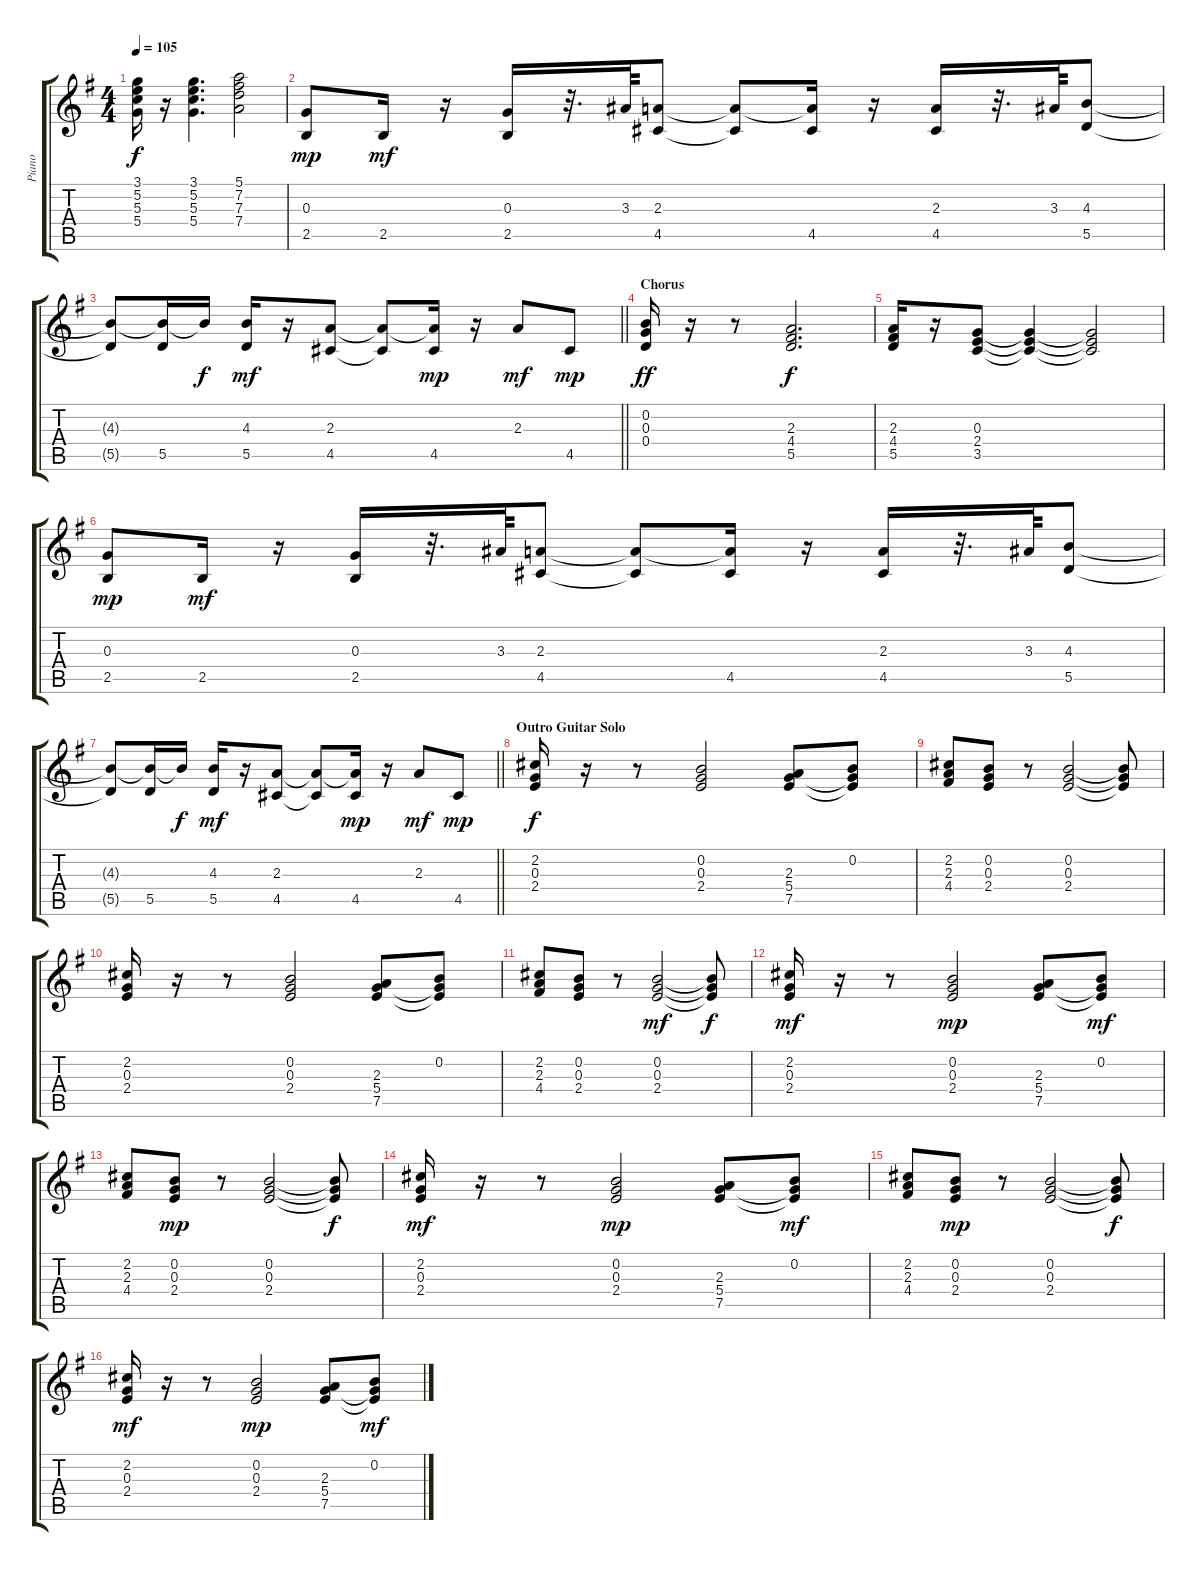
\track ("Piano" "Piano") {instrument electricpiano1}
\staff {score tabs}
\tuning (E5 B4 G4 D4 A3 E3) {hide}
\ts (4 4)
\tempo 105
\clef g2
\ks eminor
(3.1 5.2 5.3 5.4).16{dy f} r.16 (3.1 5.2 5.3 5.4).4{d} (5.1 7.2 7.3 7.4).2 |
(0.3 2.5).8{dy mp} 2.5.16{dy mf} r.16 (0.3 2.5).16 r.32{d} 3.3.64 (2.3 4.5).8 (2.3{t} 4.5{t}).8 (2.3{t} 4.5).16 r.16 (2.3 4.5).16 r.32{d} 3.3.64 (4.3 5.5).8 |
\barLineRight lightlight
(4.3{t} 5.5{t}).8 (4.3{t} 5.5).16 4.3{t}.16{dy f} (4.3 5.5).16{dy mf} r.16 (2.3 4.5).8 (2.3{t} 4.5{t}).8 (2.3{t} 4.5).16{dy mp} r.16 2.3.8{dy mf} 4.5.8{dy mp} |
\section ("" "Chorus")
(0.2 0.3 0.4).16{dy ff} r.16 r.8 (2.3 4.4 5.5).2{d dy f} |
(2.3 4.4 5.5).16 r.16 (0.3 2.4 3.5).8 (0.3{t} 2.4{t} 3.5{t}).4 (0.3{t} 2.4{t} 3.5{t}).2 |
(0.3 2.5).8{dy mp} 2.5.16{dy mf} r.16 (0.3 2.5).16 r.32{d} 3.3.64 (2.3 4.5).8 (2.3{t} 4.5{t}).8 (2.3{t} 4.5).16 r.16 (2.3 4.5).16 r.32{d} 3.3.64 (4.3 5.5).8 |
\barLineRight lightlight
(4.3{t} 5.5{t}).8 (4.3{t} 5.5).16 4.3{t}.16{dy f} (4.3 5.5).16{dy mf} r.16 (2.3 4.5).8 (2.3{t} 4.5{t}).8 (2.3{t} 4.5).16{dy mp} r.16 2.3.8{dy mf} 4.5.8{dy mp} |
\section ("" "Outro Guitar Solo")
(2.2 0.3 2.4).16{dy f} r.16 r.8 (0.2 0.3 2.4).2 (2.3 5.4 7.5).8 (0.2 5.4{t} 7.5{t}).8 |
(2.2 2.3 4.4).8 (0.2 0.3 2.4).8 r.8 (0.2 0.3 2.4).2 (0.2{t} 0.3{t} 2.4{t}).8 |
(2.2 0.3 2.4).16 r.16 r.8 (0.2 0.3 2.4).2 (2.3 5.4 7.5).8 (0.2 5.4{t} 7.5{t}).8 |
(2.2 2.3 4.4).8 (0.2 0.3 2.4).8 r.8 (0.2 0.3 2.4).2{dy mf} (0.2{t} 0.3{t} 2.4{t}).8{dy f} |
(2.2 0.3 2.4).16{dy mf} r.16 r.8 (0.2 0.3 2.4).2{dy mp} (2.3 5.4 7.5).8 (0.2 5.4{t} 7.5{t}).8{dy mf} |
(2.2 2.3 4.4).8 (0.2 0.3 2.4).8{dy mp} r.8 (0.2 0.3 2.4).2 (0.2{t} 0.3{t} 2.4{t}).8{dy f} |
(2.2 0.3 2.4).16{dy mf} r.16 r.8 (0.2 0.3 2.4).2{dy mp} (2.3 5.4 7.5).8 (0.2 5.4{t} 7.5{t}).8{dy mf} |
(2.2 2.3 4.4).8 (0.2 0.3 2.4).8{dy mp} r.8 (0.2 0.3 2.4).2 (0.2{t} 0.3{t} 2.4{t}).8{dy f} |
(2.2 0.3 2.4).16{dy mf} r.16 r.8 (0.2 0.3 2.4).2{dy mp} (2.3 5.4 7.5).8 (0.2 5.4{t} 7.5{t}).8{dy mf}
